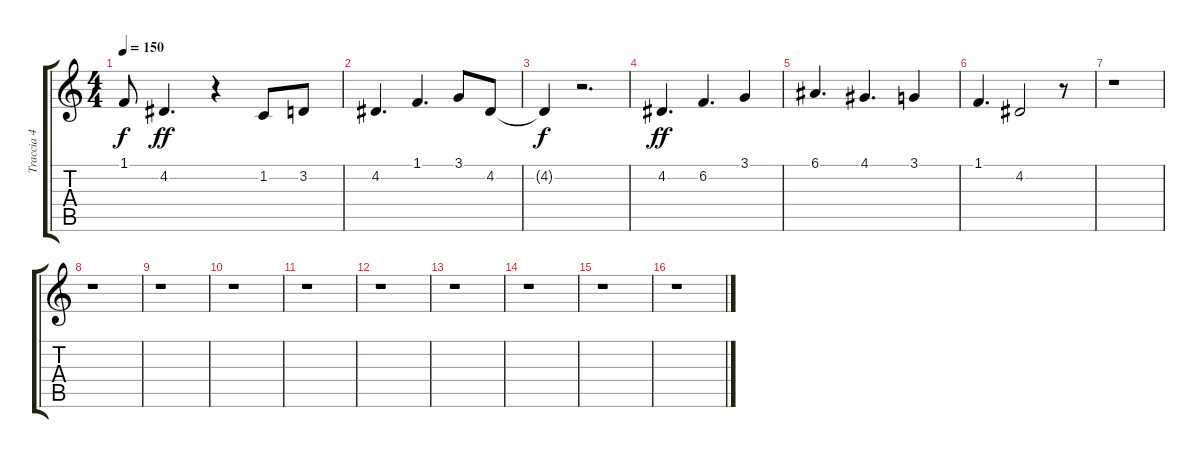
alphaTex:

\track ("Traccia 4" "Traccia 4") {instrument panflute}
\staff {score tabs}
\tuning (E4 B3 G3 D3 A2 E2) {hide}
\ts (4 4)
\tempo 150
\clef g2
\ks c
1.1{t}.8{dy f} 4.2.4{d dy ff} r.4 1.2.8 3.2.8 |
4.2.4{d} 1.1.4{d} 3.1.8 4.2.8 |
4.2{t}.4{dy f} r.2{d} |
4.2.4{d dy ff} 6.2.4{d} 3.1.4 |
6.1.4{d} 4.1.4{d} 3.1.4 |
1.1.4{d} 4.2.2 r.8 |
r.1 |
r.1 |
r.1 |
r.1 |
r.1 |
r.1 |
r.1 |
r.1 |
r.1 |
r.1
